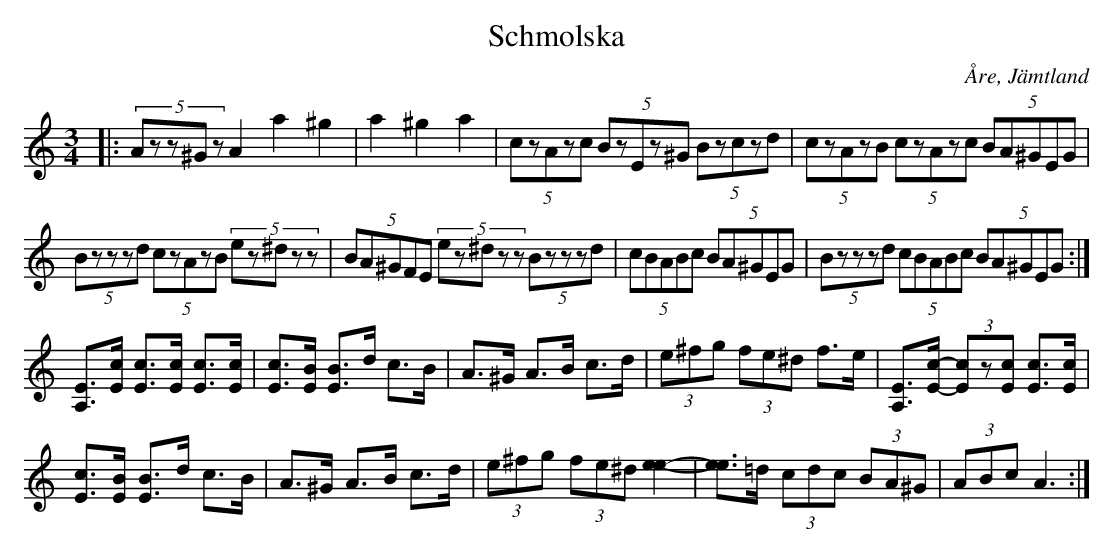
X:1
T:Schmolska
O:Åre, Jämtland
M:3/4
L:1/8
K:Am
|: (5:2Azz^Gz A2 a2 ^g2|a2 ^g2 a2|  (5:2czAzc (5:2BzEz^G (5:2Bzczd|  (5:2czAzB (5:2czAzc (5:2BA^GEG|
 (5:2Bzzzd (5:2czAzB (5:2ez^dzz|  (5:2BA^GFE (5:2ez^dzz (5:2Bzzzd|  (5:2cBABc (5:2BA^GEG | (5:2Bzzzd (5:2cBABc (5:2BA^GEG  :|
[EA,]>[cE] [cE]>[cE] [cE]>[cE] | [cE]>[BE] [BE]>d c>B | A>^G A>B c>d | (3e^fg (3fe^d f>e | [EA,]>[c-E-] (3[cE]z[cE] [cE]>[cE] |
[cE]>[BE] [BE]>d c>B | A>^G A>B c>d | (3e^fg (3fe^d [e2-e2-] | [ee]>=d (3cdc (3BA^G | (3ABc A3 :|]
